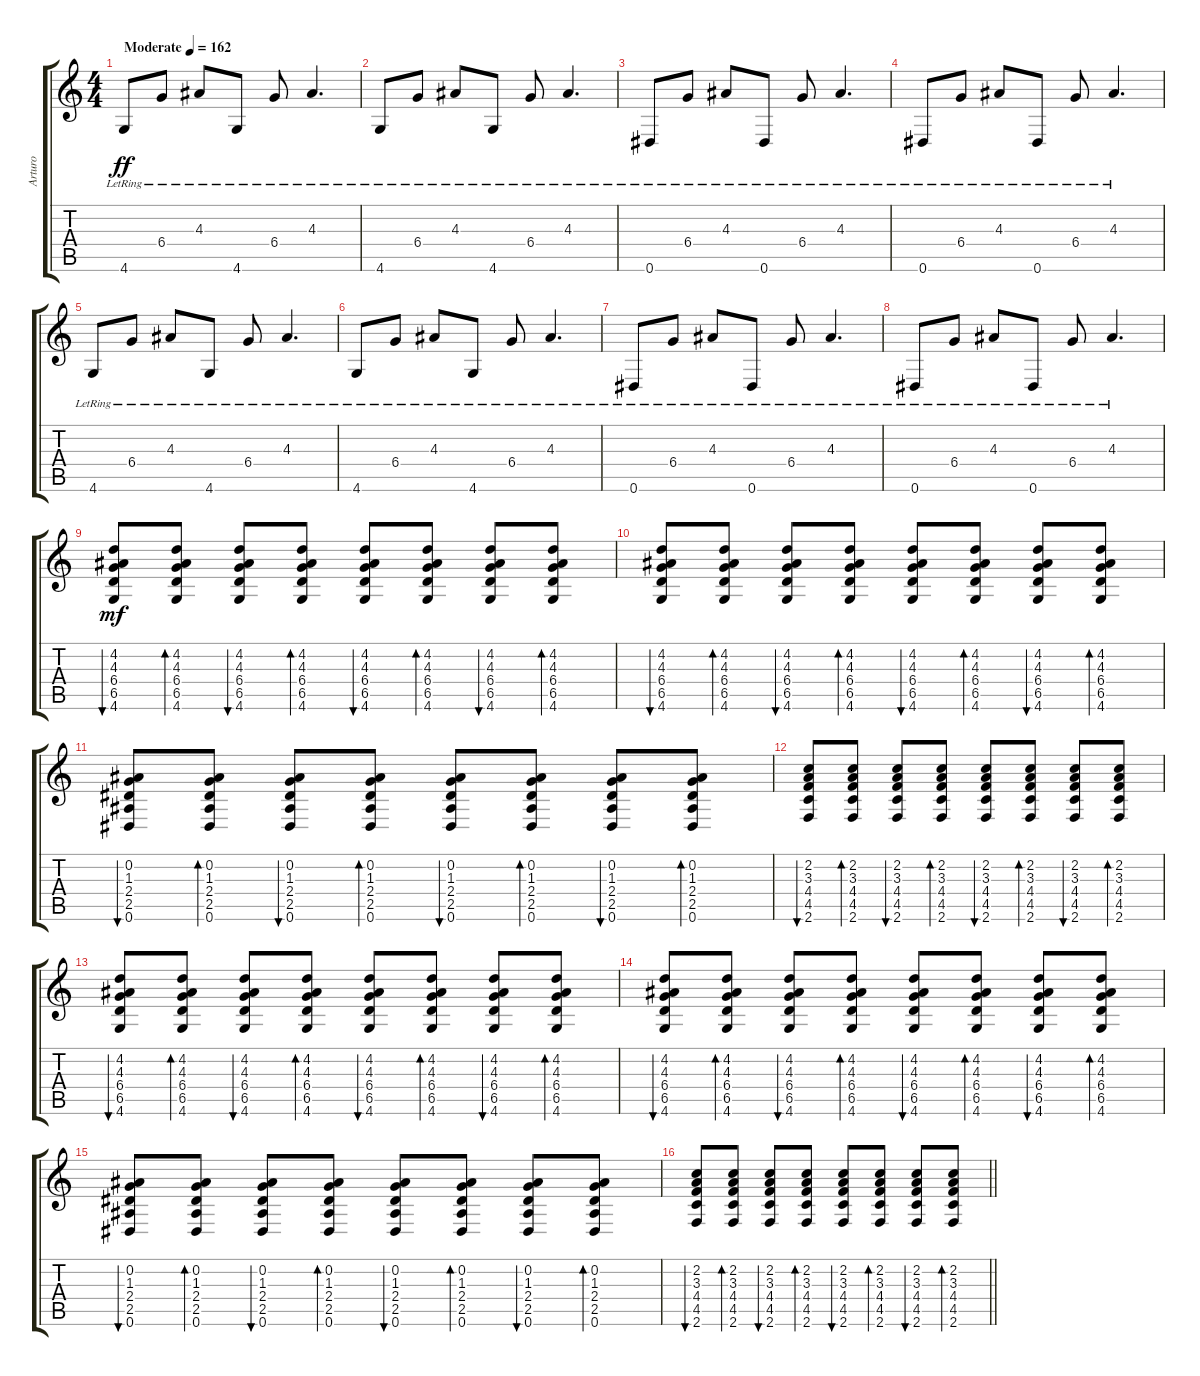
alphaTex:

\track ("Arturo" "Arturo") {instrument acousticguitarsteel}
\staff {score tabs}
\tuning (Eb4 Bb3 Gb3 Db3 Ab2 Eb2) {hide}
\ts (4 4)
\tempo (162 "Moderate")
\clef g2
\ks c
4.6{lr}.8{dy ff instrument acousticguitarsteel} 6.4{lr}.8 4.3{lr}.8 4.6{lr}.8 6.4{lr}.8 4.3{lr}.4{d} |
4.6{lr}.8 6.4{lr}.8 4.3{lr}.8 4.6{lr}.8 6.4{lr}.8 4.3{lr}.4{d} |
0.6{lr}.8 6.4{lr}.8 4.3{lr}.8 0.6{lr}.8 6.4{lr}.8 4.3{lr}.4{d} |
0.6{lr}.8 6.4{lr}.8 4.3{lr}.8 0.6{lr}.8 6.4{lr}.8 4.3{lr}.4{d} |
4.6{lr}.8 6.4{lr}.8 4.3{lr}.8 4.6{lr}.8 6.4{lr}.8 4.3{lr}.4{d} |
4.6{lr}.8 6.4{lr}.8 4.3{lr}.8 4.6{lr}.8 6.4{lr}.8 4.3{lr}.4{d} |
0.6{lr}.8 6.4{lr}.8 4.3{lr}.8 0.6{lr}.8 6.4{lr}.8 4.3{lr}.4{d} |
0.6{lr}.8 6.4{lr}.8 4.3{lr}.8 0.6{lr}.8 6.4{lr}.8 4.3{lr}.4{d} |
(4.2 4.3 6.4 6.5 4.6).8{bu 30 dy mf} (4.2 4.3 6.4 6.5 4.6).8{bd 30} (4.2 4.3 6.4 6.5 4.6).8{bu 30} (4.2 4.3 6.4 6.5 4.6).8{bd 30} (4.2 4.3 6.4 6.5 4.6).8{bu 30} (4.2 4.3 6.4 6.5 4.6).8{bd 30} (4.2 4.3 6.4 6.5 4.6).8{bu 30} (4.2 4.3 6.4 6.5 4.6).8{bd 30} |
(4.2 4.3 6.4 6.5 4.6).8{bu 30} (4.2 4.3 6.4 6.5 4.6).8{bd 30} (4.2 4.3 6.4 6.5 4.6).8{bu 30} (4.2 4.3 6.4 6.5 4.6).8{bd 30} (4.2 4.3 6.4 6.5 4.6).8{bu 30} (4.2 4.3 6.4 6.5 4.6).8{bd 30} (4.2 4.3 6.4 6.5 4.6).8{bu 30} (4.2 4.3 6.4 6.5 4.6).8{bd 30} |
(0.2 1.3 2.4 2.5 0.6).8{bu 30} (0.2 1.3 2.4 2.5 0.6).8{bd 30} (0.2 1.3 2.4 2.5 0.6).8{bu 30} (0.2 1.3 2.4 2.5 0.6).8{bd 30} (0.2 1.3 2.4 2.5 0.6).8{bu 30} (0.2 1.3 2.4 2.5 0.6).8{bd 30} (0.2 1.3 2.4 2.5 0.6).8{bu 30} (0.2 1.3 2.4 2.5 0.6).8{bd 30} |
(2.2 3.3 4.4 4.5 2.6).8{bu 30} (2.2 3.3 4.4 4.5 2.6).8{bd 30} (2.2 3.3 4.4 4.5 2.6).8{bu 30} (2.2 3.3 4.4 4.5 2.6).8{bd 30} (2.2 3.3 4.4 4.5 2.6).8{bu 30} (2.2 3.3 4.4 4.5 2.6).8{bd 30} (2.2 3.3 4.4 4.5 2.6).8{bu 30} (2.2 3.3 4.4 4.5 2.6).8{bd 30} |
(4.2 4.3 6.4 6.5 4.6).8{bu 30} (4.2 4.3 6.4 6.5 4.6).8{bd 30} (4.2 4.3 6.4 6.5 4.6).8{bu 30} (4.2 4.3 6.4 6.5 4.6).8{bd 30} (4.2 4.3 6.4 6.5 4.6).8{bu 30} (4.2 4.3 6.4 6.5 4.6).8{bd 30} (4.2 4.3 6.4 6.5 4.6).8{bu 30} (4.2 4.3 6.4 6.5 4.6).8{bd 30} |
(4.2 4.3 6.4 6.5 4.6).8{bu 30} (4.2 4.3 6.4 6.5 4.6).8{bd 30} (4.2 4.3 6.4 6.5 4.6).8{bu 30} (4.2 4.3 6.4 6.5 4.6).8{bd 30} (4.2 4.3 6.4 6.5 4.6).8{bu 30} (4.2 4.3 6.4 6.5 4.6).8{bd 30} (4.2 4.3 6.4 6.5 4.6).8{bu 30} (4.2 4.3 6.4 6.5 4.6).8{bd 30} |
(0.2 1.3 2.4 2.5 0.6).8{bu 30} (0.2 1.3 2.4 2.5 0.6).8{bd 30} (0.2 1.3 2.4 2.5 0.6).8{bu 30} (0.2 1.3 2.4 2.5 0.6).8{bd 30} (0.2 1.3 2.4 2.5 0.6).8{bu 30} (0.2 1.3 2.4 2.5 0.6).8{bd 30} (0.2 1.3 2.4 2.5 0.6).8{bu 30} (0.2 1.3 2.4 2.5 0.6).8{bd 30} |
\barLineRight lightlight
(2.2 3.3 4.4 4.5 2.6).8{bu 30} (2.2 3.3 4.4 4.5 2.6).8{bd 30} (2.2 3.3 4.4 4.5 2.6).8{bu 30} (2.2 3.3 4.4 4.5 2.6).8{bd 30} (2.2 3.3 4.4 4.5 2.6).8{bu 30} (2.2 3.3 4.4 4.5 2.6).8{bd 30} (2.2 3.3 4.4 4.5 2.6).8{bu 30} (2.2 3.3 4.4 4.5 2.6).8{bd 30}
